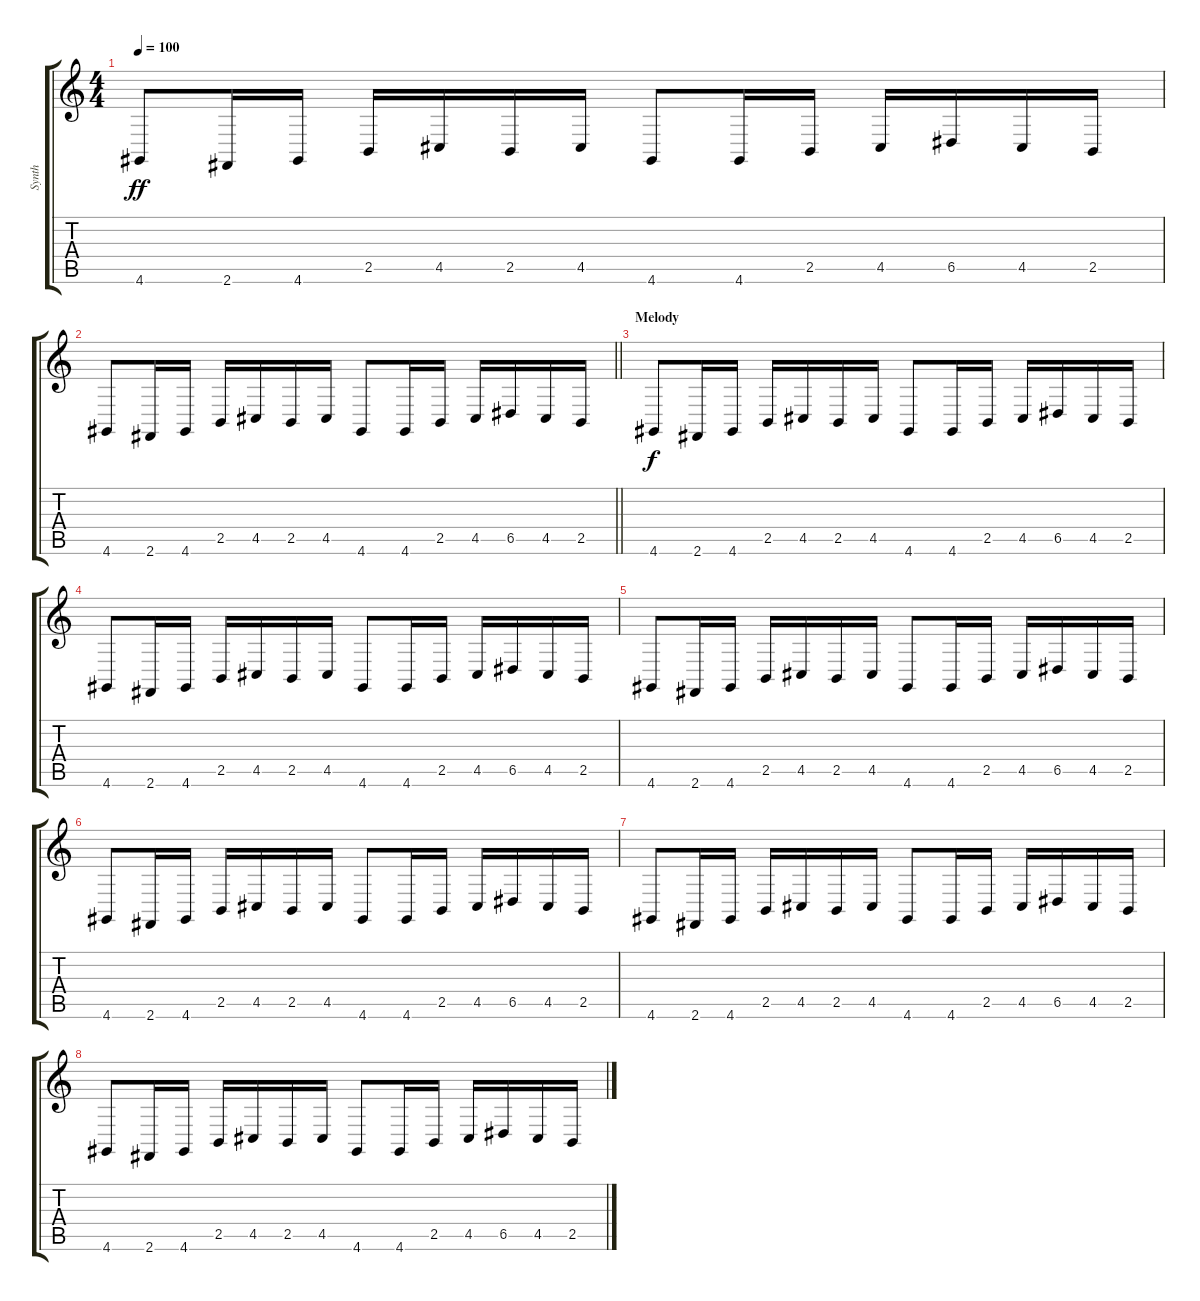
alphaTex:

\track ("Synth" "Synth") {instrument drawbarorgan}
\staff {score tabs}
\tuning (E4 B3 G3 D3 A2 E2) {hide}
\ts (4 4)
\tempo 100
\clef g2
\ks c
4.6.8{dy ff} 2.6.16 4.6.16 2.5.16 4.5.16 2.5.16 4.5.16 4.6.8 4.6.16 2.5.16 4.5.16 6.5.16 4.5.16 2.5.16 |
\barLineRight lightlight
4.6.8 2.6.16 4.6.16 2.5.16 4.5.16 2.5.16 4.5.16 4.6.8 4.6.16 2.5.16 4.5.16 6.5.16 4.5.16 2.5.16 |
\section ("" "Melody")
4.6.8{dy f} 2.6.16 4.6.16 2.5.16 4.5.16 2.5.16 4.5.16 4.6.8 4.6.16 2.5.16 4.5.16 6.5.16 4.5.16 2.5.16 |
4.6.8 2.6.16 4.6.16 2.5.16 4.5.16 2.5.16 4.5.16 4.6.8 4.6.16 2.5.16 4.5.16 6.5.16 4.5.16 2.5.16 |
4.6.8 2.6.16 4.6.16 2.5.16 4.5.16 2.5.16 4.5.16 4.6.8 4.6.16 2.5.16 4.5.16 6.5.16 4.5.16 2.5.16 |
4.6.8 2.6.16 4.6.16 2.5.16 4.5.16 2.5.16 4.5.16 4.6.8 4.6.16 2.5.16 4.5.16 6.5.16 4.5.16 2.5.16 |
4.6.8 2.6.16 4.6.16 2.5.16 4.5.16 2.5.16 4.5.16 4.6.8 4.6.16 2.5.16 4.5.16 6.5.16 4.5.16 2.5.16 |
4.6.8 2.6.16 4.6.16 2.5.16 4.5.16 2.5.16 4.5.16 4.6.8 4.6.16 2.5.16 4.5.16 6.5.16 4.5.16 2.5.16
